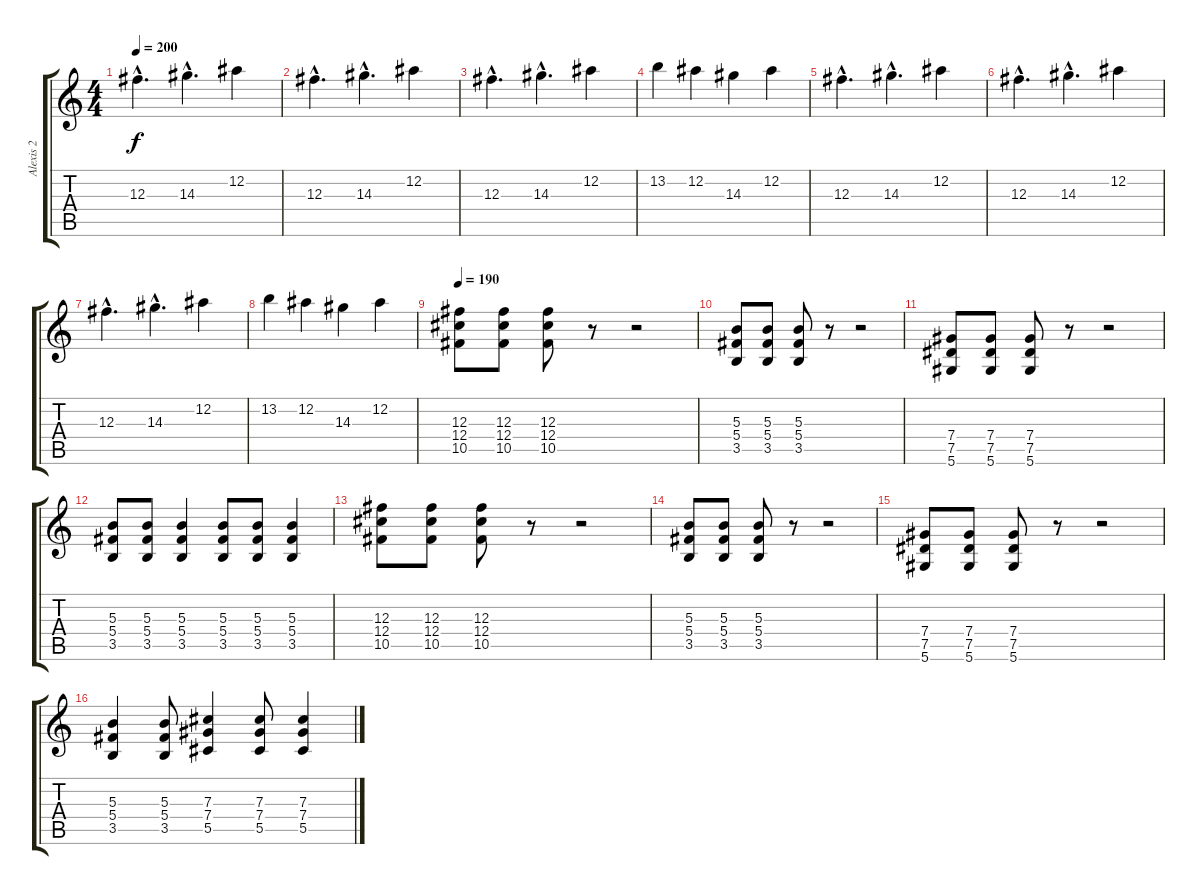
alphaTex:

\track ("Alexis 2" "Alexis 2") {instrument overdrivenguitar}
\staff {score tabs}
\tuning (Eb4 Bb3 Gb3 Db3 Ab2 Eb2) {hide}
\ts (4 4)
\tempo 200
\clef g2
\ks c
12.3{hac}.4{d dy f} 14.3{hac}.4{d} 12.2.4 |
12.3{hac}.4{d} 14.3{hac}.4{d} 12.2.4 |
12.3{hac}.4{d} 14.3{hac}.4{d} 12.2.4 |
13.2.4 12.2.4 14.3.4 12.2.4 |
12.3{hac}.4{d} 14.3{hac}.4{d} 12.2.4 |
12.3{hac}.4{d} 14.3{hac}.4{d} 12.2.4 |
12.3{hac}.4{d} 14.3{hac}.4{d} 12.2.4 |
13.2.4 12.2.4 14.3.4 12.2.4 |
\tempo 190
(12.3 12.4 10.5).8 (12.3 12.4 10.5).8 (12.3 12.4 10.5).8 r.8 r.2 |
(5.3 5.4 3.5).8 (5.3 5.4 3.5).8 (5.3 5.4 3.5).8 r.8 r.2 |
(7.4 7.5 5.6).8 (7.4 7.5 5.6).8 (7.4 7.5 5.6).8 r.8 r.2 |
(5.3 5.4 3.5).8 (5.3 5.4 3.5).8 (5.3 5.4 3.5).4 (5.3 5.4 3.5).8 (5.3 5.4 3.5).8 (5.3 5.4 3.5).4 |
(12.3 12.4 10.5).8 (12.3 12.4 10.5).8 (12.3 12.4 10.5).8 r.8 r.2 |
(5.3 5.4 3.5).8 (5.3 5.4 3.5).8 (5.3 5.4 3.5).8 r.8 r.2 |
(7.4 7.5 5.6).8 (7.4 7.5 5.6).8 (7.4 7.5 5.6).8 r.8 r.2 |
(5.3 5.4 3.5).4 (5.3 5.4 3.5).8 (7.3 7.4 5.5).4 (7.3 7.4 5.5).8 (7.3 7.4 5.5).4
